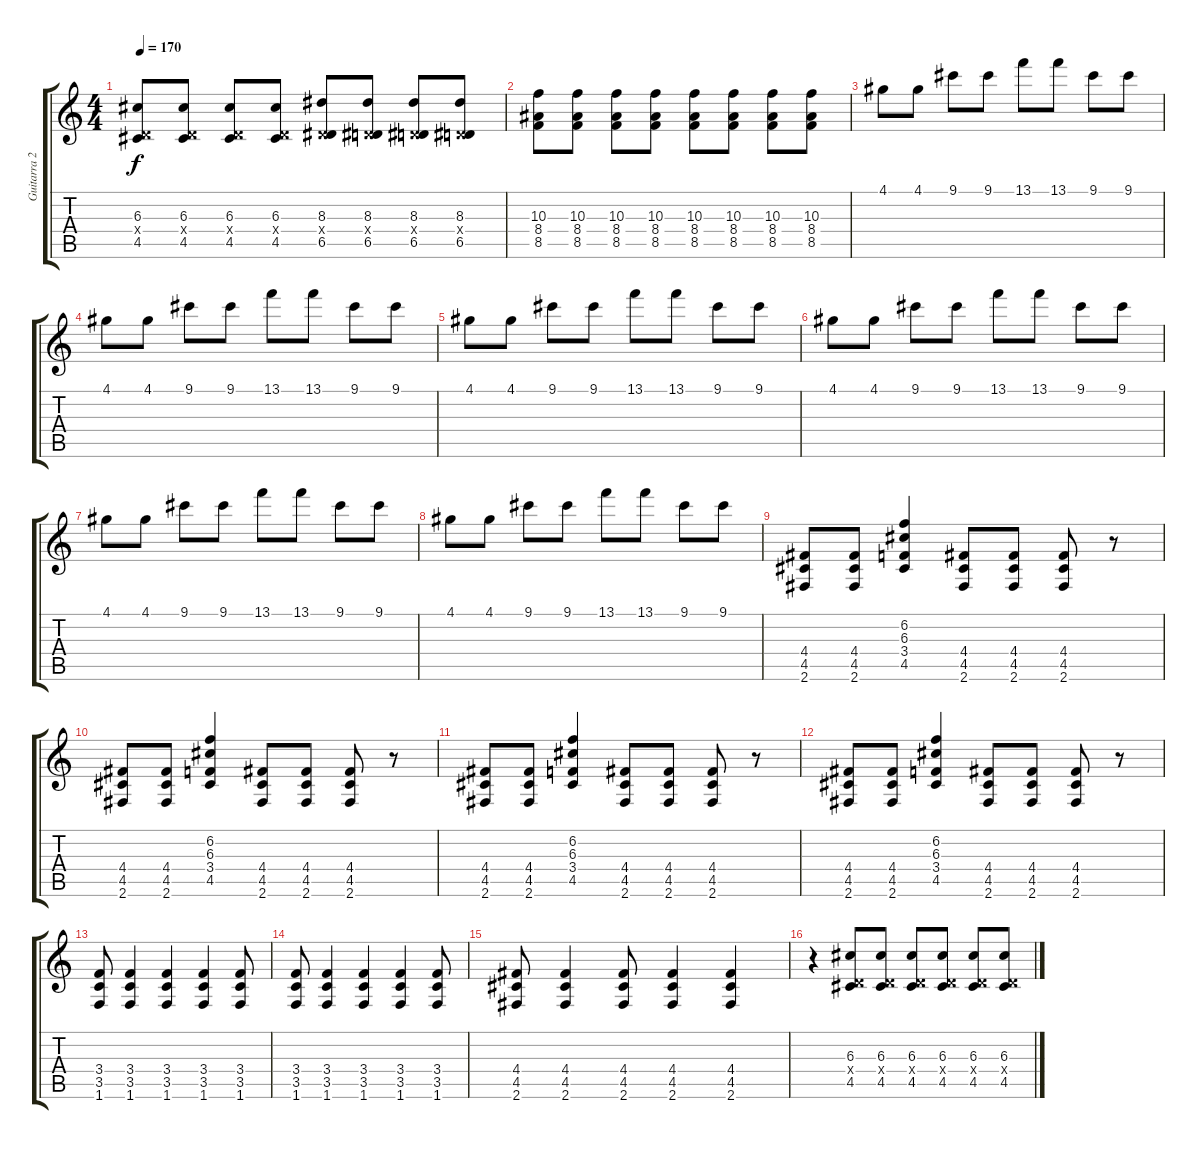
\track ("Guitarra 2" "Guitarra 2") {instrument distortionguitar}
\staff {score tabs}
\tuning (E4 B3 G3 D3 A2 E2) {hide}
\ts (4 4)
\tempo 170
\clef g2
\ks c
(6.3 0.4{x} 4.5).8{dy f} (6.3 0.4{x} 4.5).8 (6.3 0.4{x} 4.5).8 (6.3 0.4{x} 4.5).8 (8.3 0.4{x} 6.5).8 (8.3 0.4{x} 6.5).8 (8.3 0.4{x} 6.5).8 (8.3 0.4{x} 6.5).8 |
(10.3 8.4 8.5).8 (10.3 8.4 8.5).8 (10.3 8.4 8.5).8 (10.3 8.4 8.5).8 (10.3 8.4 8.5).8 (10.3 8.4 8.5).8 (10.3 8.4 8.5).8 (10.3 8.4 8.5).8 |
4.1.8 4.1.8 9.1.8 9.1.8 13.1.8 13.1.8 9.1.8 9.1.8 |
4.1.8 4.1.8 9.1.8 9.1.8 13.1.8 13.1.8 9.1.8 9.1.8 |
4.1.8 4.1.8 9.1.8 9.1.8 13.1.8 13.1.8 9.1.8 9.1.8 |
4.1.8 4.1.8 9.1.8 9.1.8 13.1.8 13.1.8 9.1.8 9.1.8 |
4.1.8 4.1.8 9.1.8 9.1.8 13.1.8 13.1.8 9.1.8 9.1.8 |
4.1.8 4.1.8 9.1.8 9.1.8 13.1.8 13.1.8 9.1.8 9.1.8 |
(4.4 4.5 2.6).8 (4.4 4.5 2.6).8 (6.2 6.3 3.4 4.5).4 (4.4 4.5 2.6).8 (4.4 4.5 2.6).8 (4.4 4.5 2.6).8 r.8 |
(4.4 4.5 2.6).8 (4.4 4.5 2.6).8 (6.2 6.3 3.4 4.5).4 (4.4 4.5 2.6).8 (4.4 4.5 2.6).8 (4.4 4.5 2.6).8 r.8 |
(4.4 4.5 2.6).8 (4.4 4.5 2.6).8 (6.2 6.3 3.4 4.5).4 (4.4 4.5 2.6).8 (4.4 4.5 2.6).8 (4.4 4.5 2.6).8 r.8 |
(4.4 4.5 2.6).8 (4.4 4.5 2.6).8 (6.2 6.3 3.4 4.5).4 (4.4 4.5 2.6).8 (4.4 4.5 2.6).8 (4.4 4.5 2.6).8 r.8 |
(3.4 3.5 1.6).8 (3.4 3.5 1.6).4 (3.4 3.5 1.6).4 (3.4 3.5 1.6).4 (3.4 3.5 1.6).8 |
(3.4 3.5 1.6).8 (3.4 3.5 1.6).4 (3.4 3.5 1.6).4 (3.4 3.5 1.6).4 (3.4 3.5 1.6).8 |
(4.4 4.5 2.6).8 (4.4 4.5 2.6).4 (4.4 4.5 2.6).8 (4.4 4.5 2.6).4 (4.4 4.5 2.6).4 |
r.4 (6.3 0.4{x} 4.5).8 (6.3 0.4{x} 4.5).8 (6.3 0.4{x} 4.5).8 (6.3 0.4{x} 4.5).8 (6.3 0.4{x} 4.5).8 (6.3 0.4{x} 4.5).8
